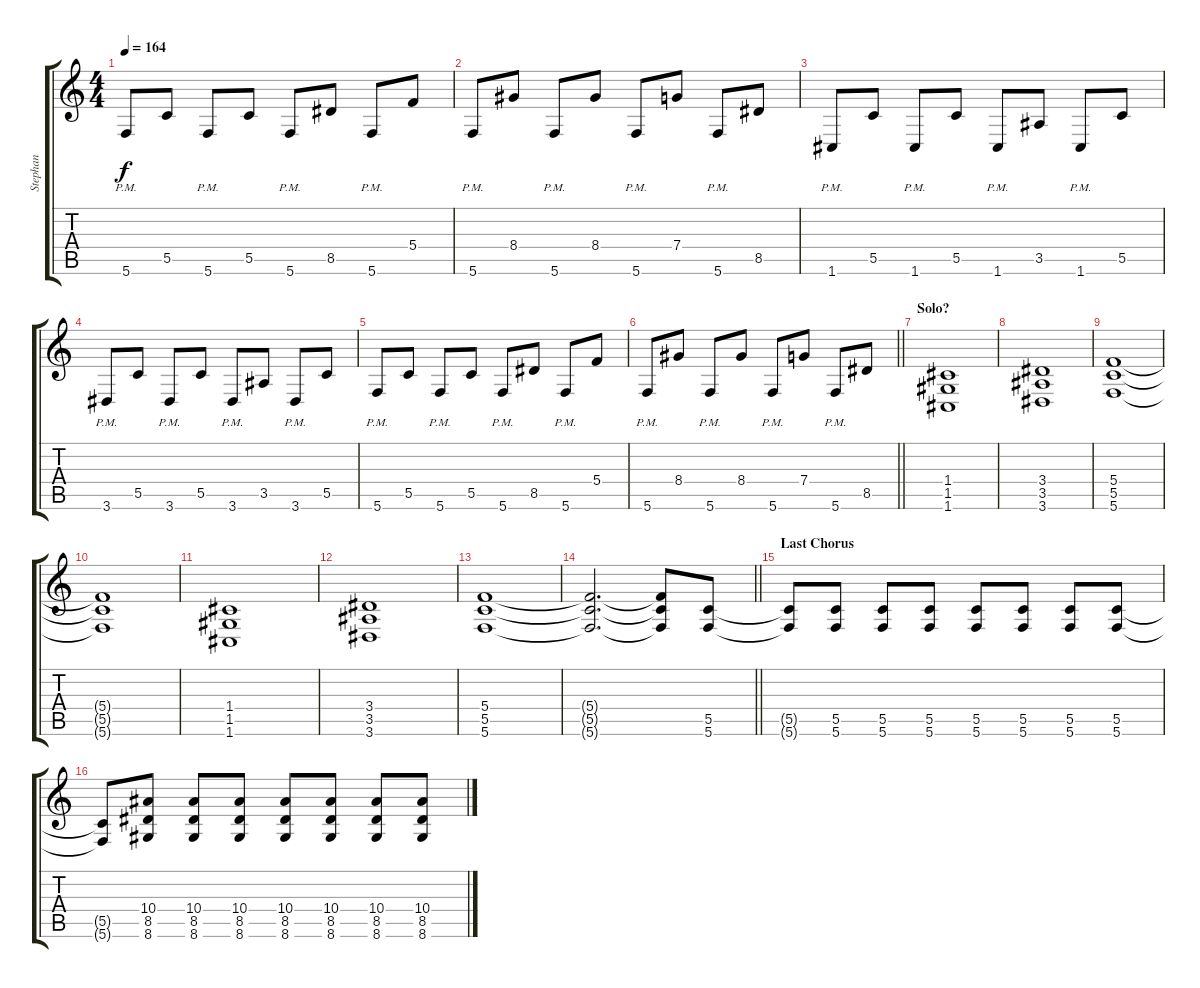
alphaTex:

\track ("Stephan" "Stephan") {instrument distortionguitar}
\staff {score tabs}
\tuning (D4 A3 F3 C3 G2 C2) {hide}
\ts (4 4)
\tempo 164
\clef g2
\ks c
5.6{pm}.8{dy f} 5.5.8 5.6{pm}.8 5.5.8 5.6{pm}.8 8.5.8 5.6{pm}.8 5.4.8 |
5.6{pm}.8 8.4.8 5.6{pm}.8 8.4.8 5.6{pm}.8 7.4.8 5.6{pm}.8 8.5.8 |
1.6{pm}.8 5.5.8 1.6{pm}.8 5.5.8 1.6{pm}.8 3.5.8 1.6{pm}.8 5.5.8 |
3.6{pm}.8 5.5.8 3.6{pm}.8 5.5.8 3.6{pm}.8 3.5.8 3.6{pm}.8 5.5.8 |
5.6{pm}.8 5.5.8 5.6{pm}.8 5.5.8 5.6{pm}.8 8.5.8 5.6{pm}.8 5.4.8 |
\barLineRight lightlight
5.6{pm}.8 8.4.8 5.6{pm}.8 8.4.8 5.6{pm}.8 7.4.8 5.6{pm}.8 8.5.8 |
\section ("" "Solo?")
(1.4 1.5 1.6).1 |
(3.4 3.5 3.6).1 |
(5.4 5.5 5.6).1 |
(5.4{t} 5.5{t} 5.6{t}).1 |
(1.4 1.5 1.6).1 |
(3.4 3.5 3.6).1 |
(5.4 5.5 5.6).1 |
\barLineRight lightlight
(5.4{t} 5.5{t} 5.6{t}).2{d} (5.4{t} 5.5{t} 5.6{t}).8 (5.5 5.6).8 |
\section ("" "Last Chorus")
(5.5{t} 5.6{t}).8 (5.5 5.6).8 (5.5 5.6).8 (5.5 5.6).8 (5.5 5.6).8 (5.5 5.6).8 (5.5 5.6).8 (5.5 5.6).8 |
(5.5{t} 5.6{t}).8 (10.4 8.5 8.6).8 (10.4 8.5 8.6).8 (10.4 8.5 8.6).8 (10.4 8.5 8.6).8 (10.4 8.5 8.6).8 (10.4 8.5 8.6).8 (10.4 8.5 8.6).8
